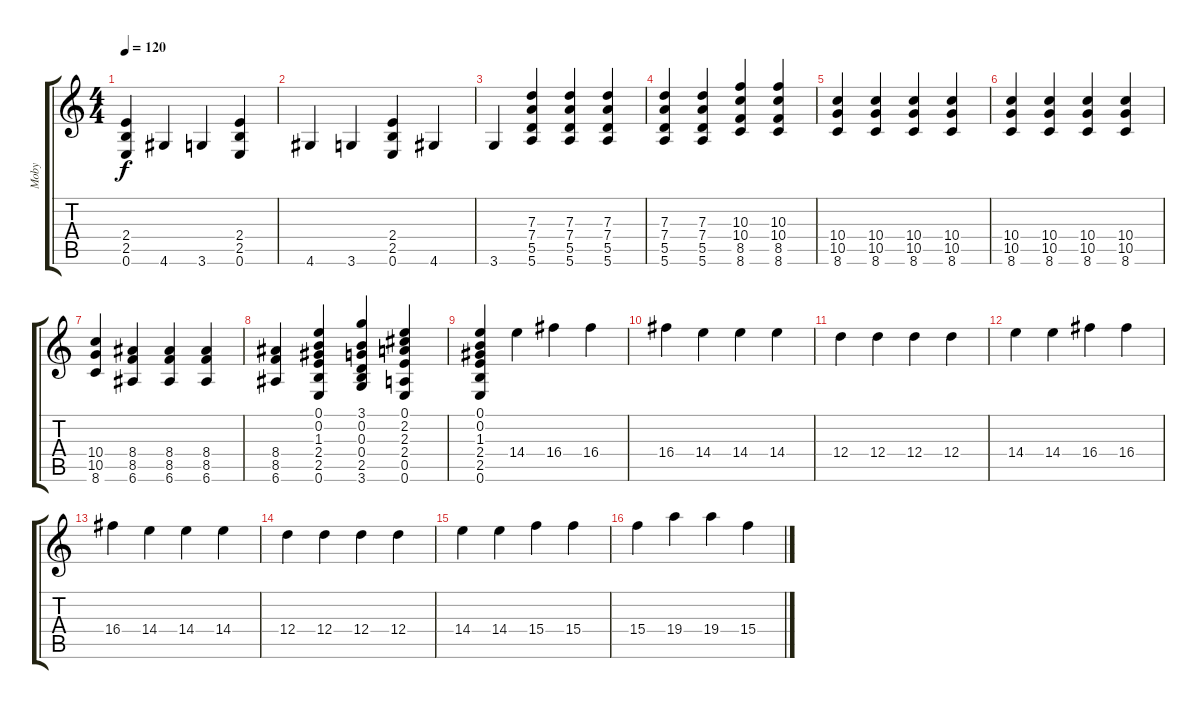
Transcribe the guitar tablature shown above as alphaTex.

\track ("Moby" "Moby") {instrument distortionguitar}
\staff {score tabs}
\tuning (E4 B3 G3 D3 A2 E2) {hide}
\ts (4 4)
\tempo 120
\clef g2
\ks c
(2.4 2.5 0.6).4{dy f} 4.6.4 3.6.4 (2.4 2.5 0.6).4 |
4.6.4 3.6.4 (2.4 2.5 0.6).4 4.6.4 |
3.6.4 (7.3 7.4 5.5 5.6).4 (7.3 7.4 5.5 5.6).4 (7.3 7.4 5.5 5.6).4 |
(7.3 7.4 5.5 5.6).4 (7.3 7.4 5.5 5.6).4 (10.3 10.4 8.5 8.6).4 (10.3 10.4 8.5 8.6).4 |
(10.4 10.5 8.6).4 (10.4 10.5 8.6).4 (10.4 10.5 8.6).4 (10.4 10.5 8.6).4 |
(10.4 10.5 8.6).4 (10.4 10.5 8.6).4 (10.4 10.5 8.6).4 (10.4 10.5 8.6).4 |
(10.4 10.5 8.6).4 (8.4 8.5 6.6).4 (8.4 8.5 6.6).4 (8.4 8.5 6.6).4 |
(8.4 8.5 6.6).4 (0.1 0.2 1.3 2.4 2.5 0.6).4 (3.1 0.2 0.3 0.4 2.5 3.6).4 (0.1 2.2 2.3 2.4 0.5 0.6).4 |
(0.1 0.2 1.3 2.4 2.5 0.6).4 14.4.4 16.4.4 16.4.4 |
16.4.4 14.4.4 14.4.4 14.4.4 |
12.4.4 12.4.4 12.4.4 12.4.4 |
14.4.4 14.4.4 16.4.4 16.4.4 |
16.4.4 14.4.4 14.4.4 14.4.4 |
12.4.4 12.4.4 12.4.4 12.4.4 |
14.4.4 14.4.4 15.4.4 15.4.4 |
15.4.4 19.4.4 19.4.4 15.4.4
